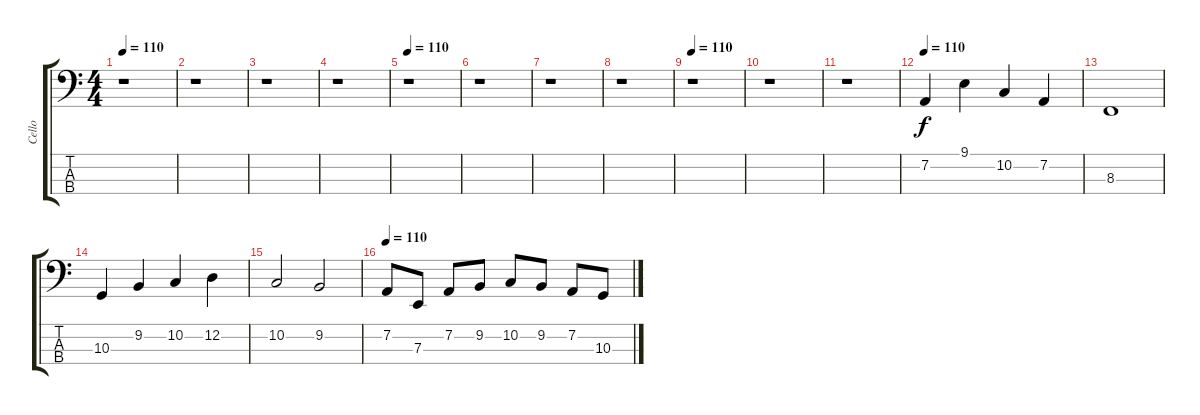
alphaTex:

\track ("Cello" "Cello") {instrument cello}
\staff {score tabs}
\tuning (G2 D2 A1 E1) {hide}
\ts (4 4)
\tempo 110
\clef f4
\ks c
r.1{dy f} |
r.1 |
r.1 |
r.1 |
\tempo 110
r.1 |
r.1 |
r.1 |
r.1 |
\tempo 110
r.1 |
r.1 |
r.1 |
\tempo 110
7.2.4 9.1.4 10.2.4 7.2.4 |
8.3.1 |
10.3.4 9.2.4 10.2.4 12.2.4 |
10.2.2 9.2.2 |
\tempo 110
7.2.8 7.3.8 7.2.8 9.2.8 10.2.8 9.2.8 7.2.8 10.3.8
